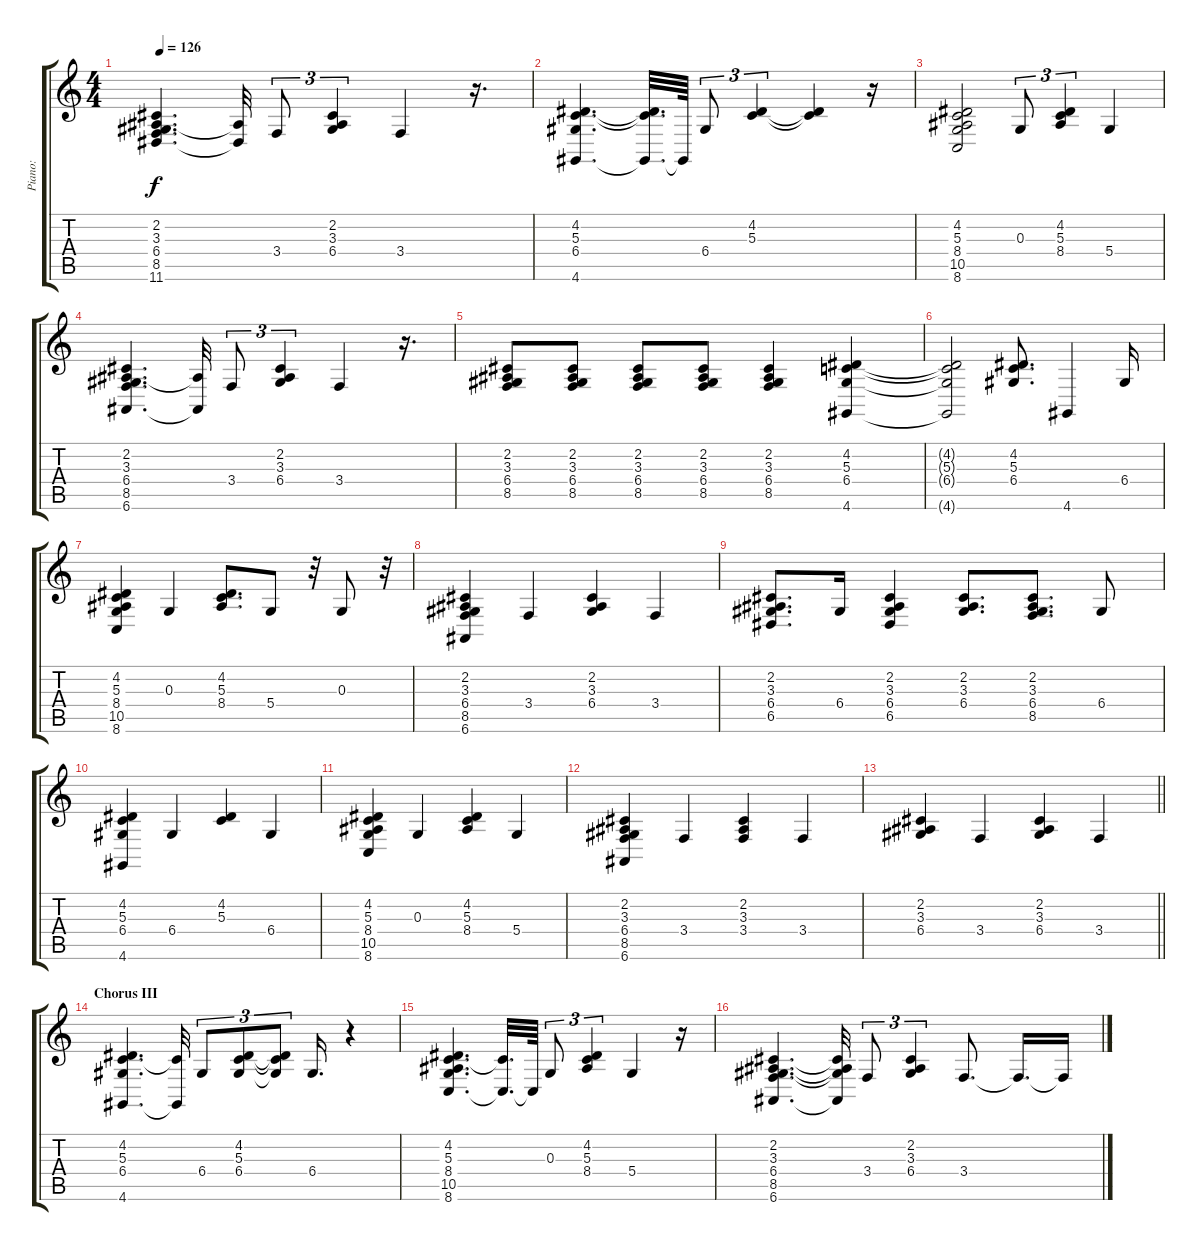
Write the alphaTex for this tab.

\track ("Piano:" "Piano:") {instrument acousticgrandpiano}
\staff {score tabs}
\tuning (E4 B3 G3 D3 A2 E2) {hide}
\ts (4 4)
\tempo 126
\clef g2
\ks c
(2.2 3.3 6.4 8.5 11.6).4{d dy f} (3.3{t} 11.6{t}).32 3.4.8{tu (3 2)} (2.2 3.3 6.4).4{tu (3 2)} 3.4.4 r.16{d} |
(4.2 5.3 6.4 4.6).4{d} (4.2{t} 5.3{t} 4.6{t}).32{d} 4.6{t}.64 6.4.8{tu (3 2)} (4.2 5.3).4{tu (3 2)} (4.2{t} 5.3{t}).4 r.16 |
(4.2 5.3 8.4 10.5 8.6).2 0.3.8{tu (3 2)} (4.2 5.3 8.4).4{tu (3 2)} 5.4.4 |
(2.2 3.3 6.4 8.5 6.6).4{d} (3.3{t} 6.6{t}).32 3.4.8{tu (3 2)} (2.2 3.3 6.4).4{tu (3 2)} 3.4.4 r.16{d} |
(2.2 3.3 6.4 8.5).8 (2.2 3.3 6.4 8.5).8 (2.2 3.3 6.4 8.5).8 (2.2 3.3 6.4 8.5).8 (2.2 3.3 6.4 8.5).4 (4.2 5.3 6.4 4.6).4 |
(4.2{t} 5.3{t} 6.4{t} 4.6{t}).2 (4.2 5.3 6.4).8{d} 4.6.4 6.4.16 |
(4.2 5.3 8.4 10.5 8.6).4 0.3.4 (4.2 5.3 8.4).8{d} 5.4.8 r.32 0.3.8 r.32 |
(2.2 3.3 6.4 8.5 6.6).4 3.4.4 (2.2 3.3 6.4).4 3.4.4 |
(2.2 3.3 6.4 6.5).8{d} 6.4.16 (2.2 3.3 6.4 6.5).4 (2.2 3.3 6.4).8{d} (2.2 3.3 6.4 8.5).8{d} 6.4.8 |
(4.2 5.3 6.4 4.6).4 6.4.4 (4.2 5.3).4 6.4.4 |
(4.2 5.3 8.4 10.5 8.6).4 0.3.4 (4.2 5.3 8.4).4 5.4.4 |
(2.2 3.3 6.4 8.5 6.6).4 3.4.4 (2.2 3.3 3.4).4 3.4.4 |
\barLineRight lightlight
(2.2 3.3 6.4).4 3.4.4 (2.2 3.3 6.4).4 3.4.4 |
\section ("" "Chorus III")
(4.2 5.3 6.4 4.6).4{d} (5.3{t} 4.6{t}).32 6.4.8{tu (3 2)} (4.2 5.3 6.4).8{tu (3 2)} (4.2{t} 5.3{t} 6.4{t}).8{tu (3 2)} 6.4.16{d} r.4 |
(4.2 5.3 8.4 10.5 8.6).4{d} (5.3{t} 8.6{t}).32{d} 8.6{t}.64 0.3.8{tu (3 2)} (4.2 5.3 8.4).4{tu (3 2)} 5.4.4 r.16 |
(2.2 3.3 6.4 8.5 6.6).4{d} (2.2{t} 3.3{t} 6.4{t} 6.6{t}).32 3.4.8{tu (3 2)} (2.2 3.3 6.4).4{tu (3 2)} 3.4.8{d} 3.4{t}.16{d} 3.4{t}.16
